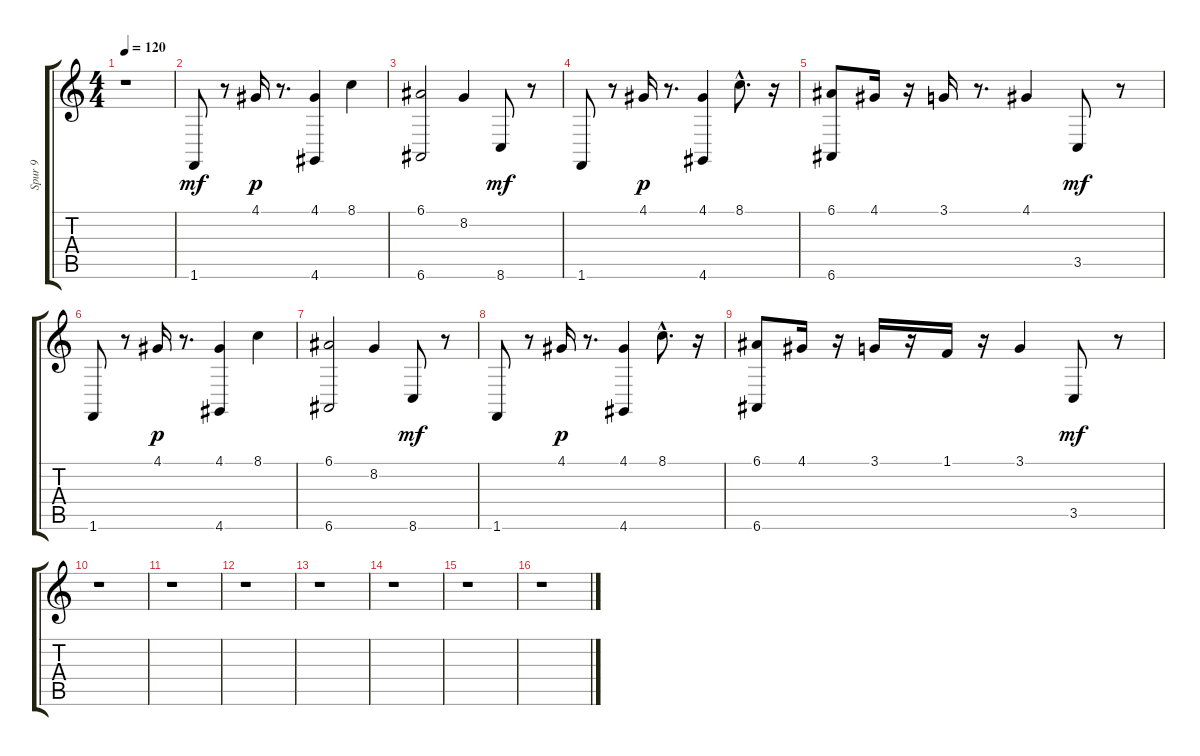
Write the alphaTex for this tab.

\track ("Spur 9" "Spur 9") {instrument clarinet}
\staff {score tabs}
\tuning (E4 B3 G3 D3 A2 E2) {hide}
\ts (4 4)
\tempo 120
\clef g2
\ks c
r.1{dy mf} |
1.6.8 r.8 4.1.16{dy p} r.8{d} (4.1 4.6).4 8.1.4 |
(6.1 6.6).2 8.2.4 8.6.8{dy mf} r.8 |
1.6.8 r.8 4.1.16{dy p} r.8{d} (4.1 4.6).4 8.1{hac}.8{d} r.16 |
(6.1 6.6).8 4.1.16 r.16 3.1.16 r.8{d} 4.1.4 3.5.8{dy mf} r.8 |
1.6.8 r.8 4.1.16{dy p} r.8{d} (4.1 4.6).4 8.1.4 |
(6.1 6.6).2 8.2.4 8.6.8{dy mf} r.8 |
1.6.8 r.8 4.1.16{dy p} r.8{d} (4.1 4.6).4 8.1{hac}.8{d} r.16 |
(6.1 6.6).8 4.1.16 r.16 3.1.16 r.16 1.1.16 r.16 3.1.4 3.5.8{dy mf} r.8 |
r.1 |
r.1 |
r.1 |
r.1 |
r.1 |
r.1 |
r.1
